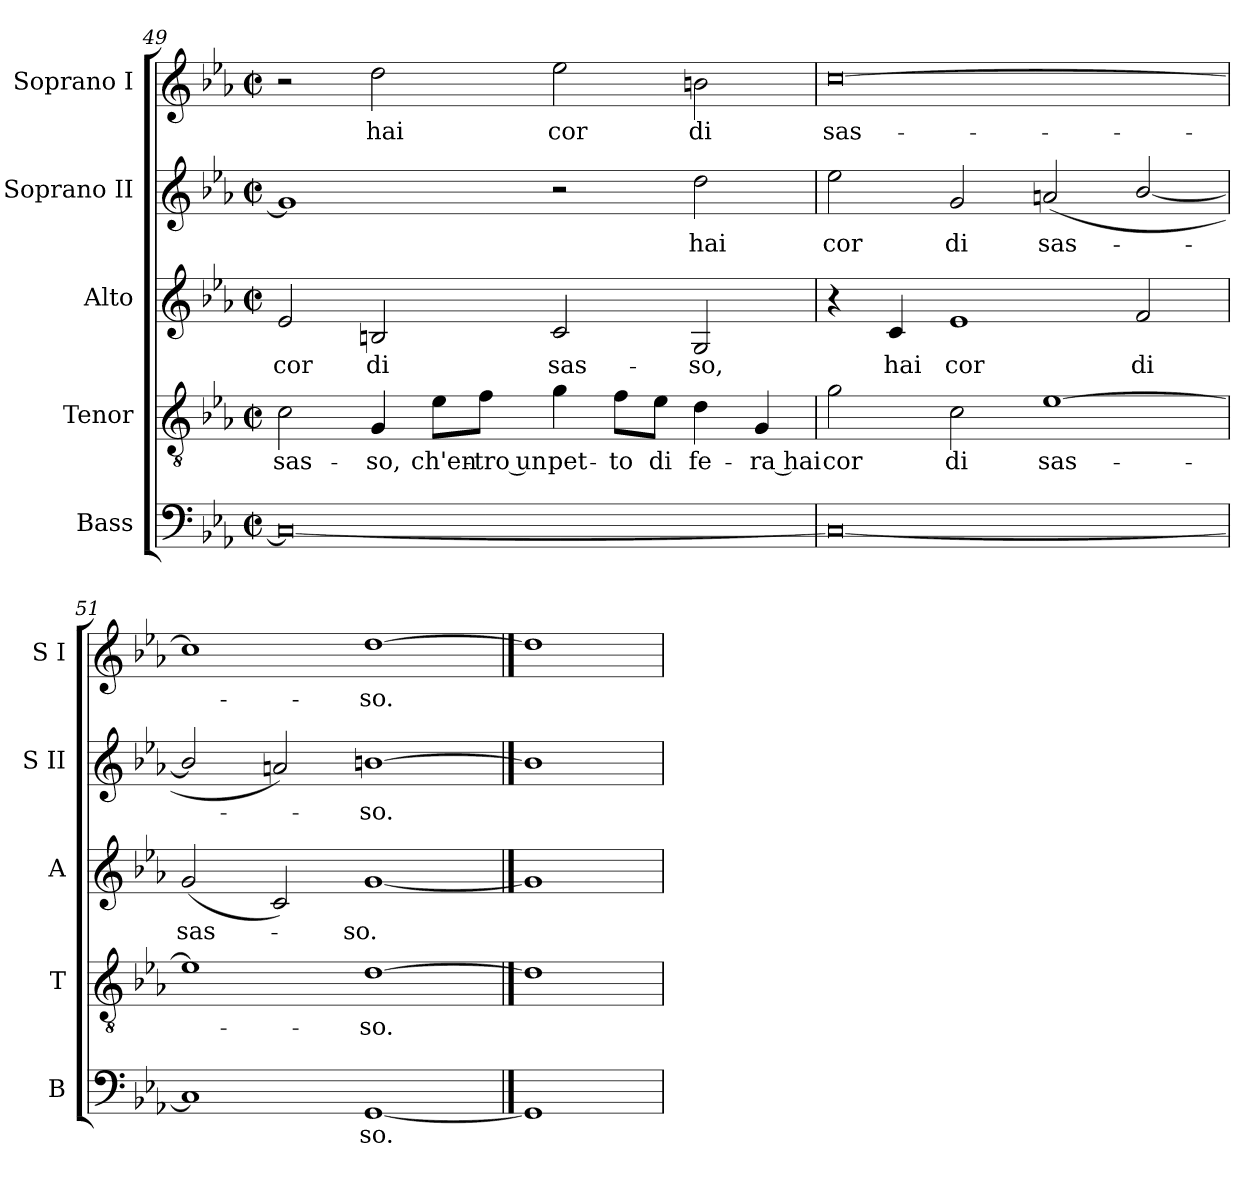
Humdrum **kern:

**kern	**text	**kern	**text	**kern	**text	**kern	**text	**kern	**text
*part5	*part5	*part4	*part4	*part3	*part3	*part2	*part2	*part1	*part1
*staff5	*staff5	*staff4	*staff4	*staff3	*staff3	*staff2	*staff2	*staff1	*staff1
*I"Bass	*	*I"Tenor	*	*I"Alto	*	*I"Soprano II	*	*I"Soprano I	*
*I'B	*	*I'T	*	*I'A	*	*I'S II	*	*I'S I	*
*clefF4	*	*clefGv2	*	*clefG2	*	*clefG2	*	*clefG2	*
*k[b-e-a-]	*	*k[b-e-a-]	*	*k[b-e-a-]	*	*k[b-e-a-]	*	*k[b-e-a-]	*
*E-:	*	*E-:	*	*E-:	*	*E-:	*	*E-:	*
*M4/2	*	*M4/2	*	*M4/2	*	*M4/2	*	*M4/2	*
*met(c|)	*	*met(c|)	*	*met(c|)	*	*met(c|)	*	*met(c|)	*
=49	=49	=49	=49	=49	=49	=49	=49	=49	=49
!	!	!	!LO:LY:b	!	!LO:LY:b	!	!	!	!
0C_	.	2c	sas-	2e-	cor	1g]	.	2r	.
!	!	!	!LO:LY:b	!	!LO:LY:b	!	!	!	!LO:LY:b
.	.	4G	-so,	2Bn	di	.	.	2dd	hai
!	!	!	!LO:LY:b	!	!	!	!	!	!
.	.	8e-\L	ch'en-	.	.	.	.	.	.
!	!	!	!LO:LY:b	!	!	!	!	!	!
.	.	8f\J	-tro un	.	.	.	.	.	.
!	!	!	!LO:LY:b	!	!LO:LY:b	!	!	!	!LO:LY:b
.	.	4g	pet-	2c	sas-	2r	.	2ee-	cor
!	!	!	!LO:LY:b	!	!	!	!	!	!
.	.	8f\L	-to	.	.	.	.	.	.
!	!	!	!LO:LY:b	!	!	!	!	!	!
.	.	8e-\J	di	.	.	.	.	.	.
!	!	!	!LO:LY:b	!	!LO:LY:b	!	!LO:LY:b	!	!LO:LY:b
.	.	4d\	fe-	2G	-so,	2dd	hai	2bn	di
!	!	!	!LO:LY:b	!	!	!	!	!	!
.	.	4G	-ra hai	.	.	.	.	.	.
=50	=50	=50	=50	=50	=50	=50	=50	=50	=50
!	!	!	!LO:LY:b	!	!	!	!LO:LY:b	!	!LO:LY:b
0C_	.	2g	cor	4r	.	2ee-	cor	[0cc	sas-
!	!	!	!	!	!LO:LY:b	!	!	!	!
.	.	.	.	4c	hai	.	.	.	.
!	!	!	!LO:LY:b	!	!LO:LY:b	!	!LO:LY:b	!	!
.	.	2c	di	1e-	cor	2g	di	.	.
!	!	!	!LO:LY:b	!	!	!	!LO:LY:b	!	!
.	.	[1e-	sas-	.	.	(<2an	sas-	.	.
!	!	!	!	!	!LO:LY:b	!	!	!	!
.	.	.	.	2f	di	[2b-/	.	.	.
=51	=51	=51	=51	=51	=51	=51	=51	=51	=51
!	!	!	!	!	!LO:LY:b	!	!	!	!
1C]	.	1e-]	.	(2g	sas-	2b-/]	.	1cc]	.
.	.	.	.	2c)	.	2an)	.	.	.
!	!LO:LY:b	!	!LO:LY:b	!	!LO:LY:b	!	!LO:LY:b	!	!LO:LY:b
[1GG	so.	[1d	so.	[1g	so.	[1bn	so.	[1dd	so.
==52	==52	==52	==52	==52	==52	==52	==52	==52	==52
1GG]	.	1d]	.	1g]	.	1b]	.	1dd]	.
=	=	=	=	=	=	=	=	=	=
*-	*-	*-	*-	*-	*-	*-	*-	*-	*-
